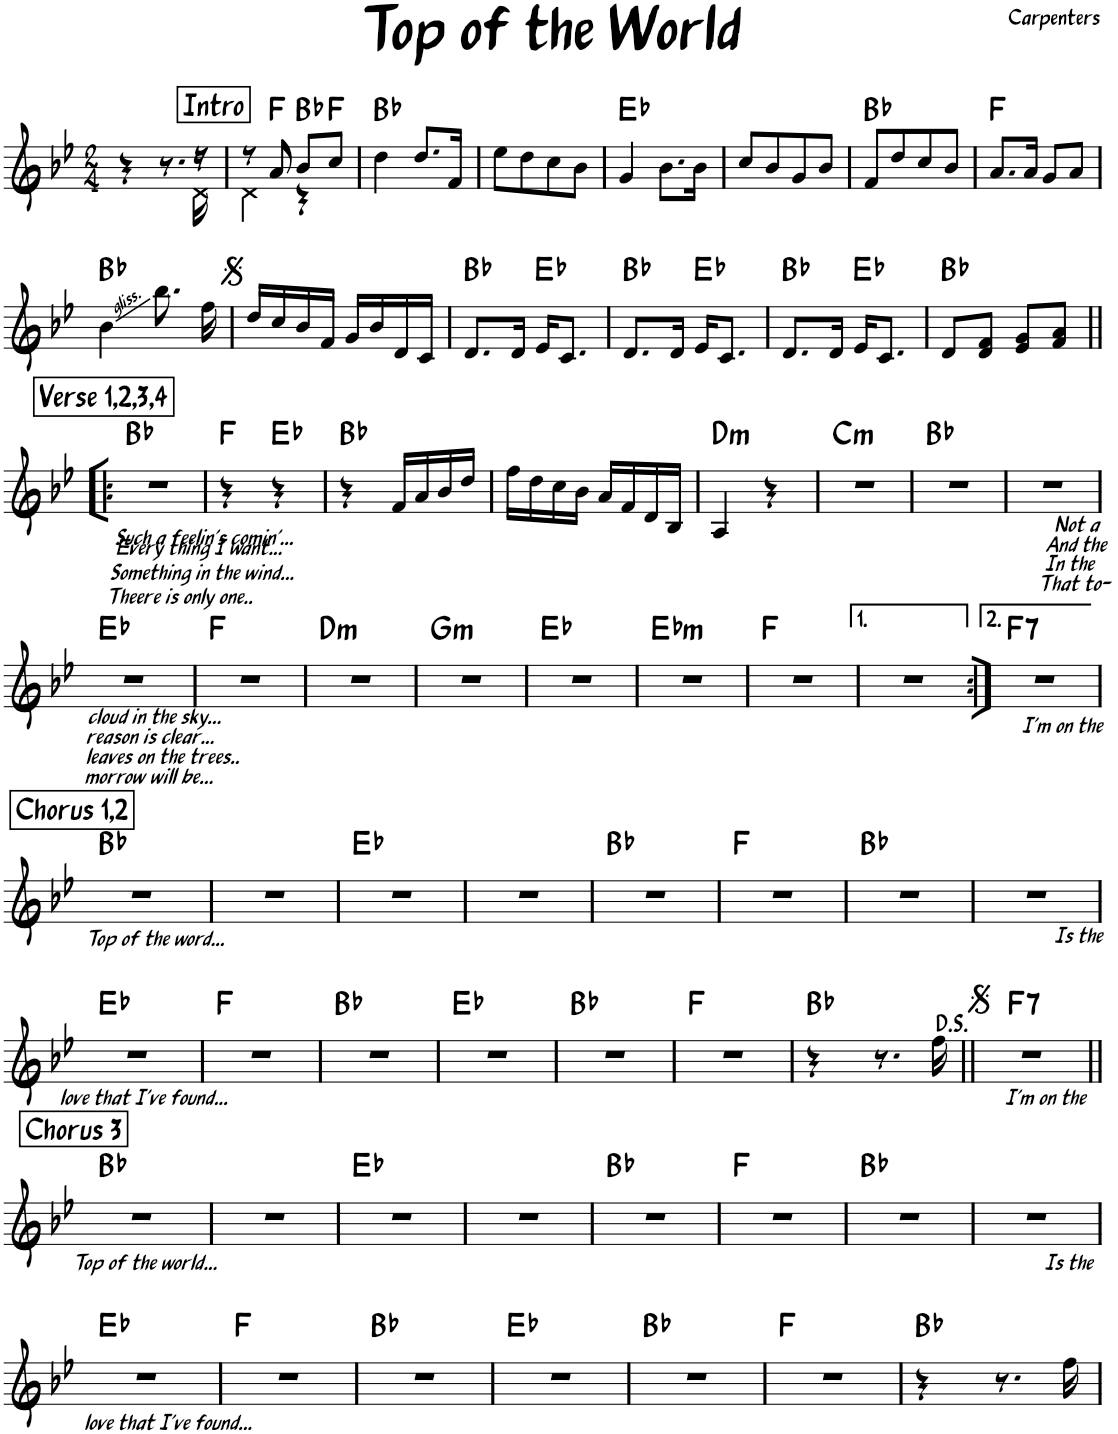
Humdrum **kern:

**kern	**harte
*part1	*part1
*staff1	*
*I"Piano	*
*I'Pno.	*
*clefG2	*
*k[b-e-]	*
*M2/4	*
=1	=1
*^	*
4r	4..ryy	.
8.r	.	.
16r	16d\	.
!!LO:REH:place=s1:a:B:rj:fs=14:t=Intro	!!
=2	=2	=2
8r	4d\	.
8a/	.	F:maj
8b-/L	4r	Bb:maj
8cc/J	.	F:maj
*v	*v	*
=3	=3
4dd\	Bb:maj
8.dd/L	.
16f/Jk	.
=4	=4
8ee-\L	.
8dd\	.
8cc\	.
8b-\J	.
=5	=5
4g/	Eb:maj
8.b-\L	.
16b-\Jk	.
=6	=6
8cc/L	.
8b-/	.
8g/	.
8b-/J	.
=7	=7
8f/L	Bb:maj
8dd/	.
8cc/	.
8b-/J	.
=8	=8
8.a/L	F:maj
16a/Jk	.
8g/L	.
8a/J	.
!!LO:LB:g=z
=9	=9
4b-\	Bb:maj
8.bb-\	.
16ff\	.
=10	=10
16dd/LL	.
16cc/	.
16b-/	.
16f/JJ	.
16g/LL	.
16b-/	.
16d/	.
16c/JJ	.
=11	=11
8.d/L	Bb:maj
16d/Jk	.
16e-/KL	Eb:maj
8.c/J	.
=12	=12
8.d/L	Bb:maj
16d/Jk	.
16e-/KL	Eb:maj
8.c/J	.
=13	=13
8.d/L	Bb:maj
16d/Jk	.
16e-/KL	Eb:maj
8.c/J	.
=14	=14
8d/L	Bb:maj
8d/ 8f/J	.
8e-/ 8g/L	.
8f/ 8a/J	.
!!LO:LB:g=z
!!LO:REH:place=s1:a:B:rj:fs=14:t=Verse 1,2,3,4
=15!|:	=15!|:
!LO:TX:b:i:t=Such a feelin's comin'...	!
!LO:TX:b:i:t=Every thing I want...	!
!LO:TX:b:i:t=Something in the wind...	!
!LO:TX:b:i:t=Theere is only one..	!
2r	Bb:maj
=16	=16
4r	F:maj
4r	Eb:maj
=17	=17
4r	Bb:maj
16f/LL	.
16a/	.
16b-/	.
16dd/JJ	.
=18	=18
16ff\LL	.
16dd\	.
16cc\	.
16b-\JJ	.
16a/LL	.
16f/	.
16d/	.
16B-/JJ	.
=19	=19
!	!LO:H:kt=m
4A/	D:min
4r	.
=20	=20
!	!LO:H:kt=m
2r	C:min
=21	=21
2r	Bb:maj
=22	=22
!LO:TX:b:i:t=Not a	!
!LO:TX:b:i:t=And the	!
!LO:TX:b:i:t=In the	!
!LO:TX:b:i:t=That to-	!
2r	.
!!LO:LB:g=z
=23	=23
!LO:TX:b:i:t=cloud in the sky...	!
!LO:TX:b:i:t=reason is clear...	!
!LO:TX:b:i:t=leaves on the trees..	!
!LO:TX:b:i:t=morrow will be...	!
2r	Eb:maj
=24	=24
2r	F:maj
=25	=25
!	!LO:H:kt=m
2r	D:min
=26	=26
!	!LO:H:kt=m
2r	G:min
=27	=27
2r	Eb:maj
=28	=28
!	!LO:H:kt=m
2r	Eb:min
=29	=29
2r	F:maj
=30	=30
2r	.
=31:|!	=31:|!
!LO:TX:b:i:t=I'm on the	!LO:H:kt=7
2r	F:7
!!LO:LB:g=z
!!LO:REH:place=s1:a:B:rj:fs=14:t=Chorus 1,2
=32	=32
!LO:TX:b:i:t=Top of the word...	!
2r	Bb:maj
=33	=33
2r	.
=34	=34
2r	Eb:maj
=35	=35
2r	.
=36	=36
2r	Bb:maj
=37	=37
2r	F:maj
=38	=38
2r	Bb:maj
=39	=39
!LO:TX:b:i:t=Is the	!
2r	.
!!LO:LB:g=z
=40	=40
!LO:TX:b:i:t=love that I've found...	!
2r	Eb:maj
=41	=41
2r	F:maj
=42	=42
2r	Bb:maj
=43	=43
2r	Eb:maj
=44	=44
2r	Bb:maj
=45	=45
2r	F:maj
=46	=46
4r	Bb:maj
8.r	.
16ff\	.
=47||	=47||
!LO:TX:b:i:t=I'm on the	!LO:H:kt=7
2r	F:7
!!LO:LB:g=z
!!LO:REH:place=s1:a:B:rj:fs=14:t=Chorus 3
=48||	=48||
!LO:TX:b:i:t=Top of the world...	!
2r	Bb:maj
=49	=49
2r	.
=50	=50
2r	Eb:maj
=51	=51
2r	.
=52	=52
2r	Bb:maj
=53	=53
2r	F:maj
=54	=54
2r	Bb:maj
=55	=55
!LO:TX:b:i:t=Is the	!
2r	.
!!LO:LB:g=z
=56	=56
!LO:TX:b:i:t=love that I've found...	!
2r	Eb:maj
=57	=57
2r	F:maj
=58	=58
2r	Bb:maj
=59	=59
2r	Eb:maj
=60	=60
2r	Bb:maj
=61	=61
2r	F:maj
=62	=62
4r	Bb:maj
8.r	.
16ff\	.
=	=
*-	*-
